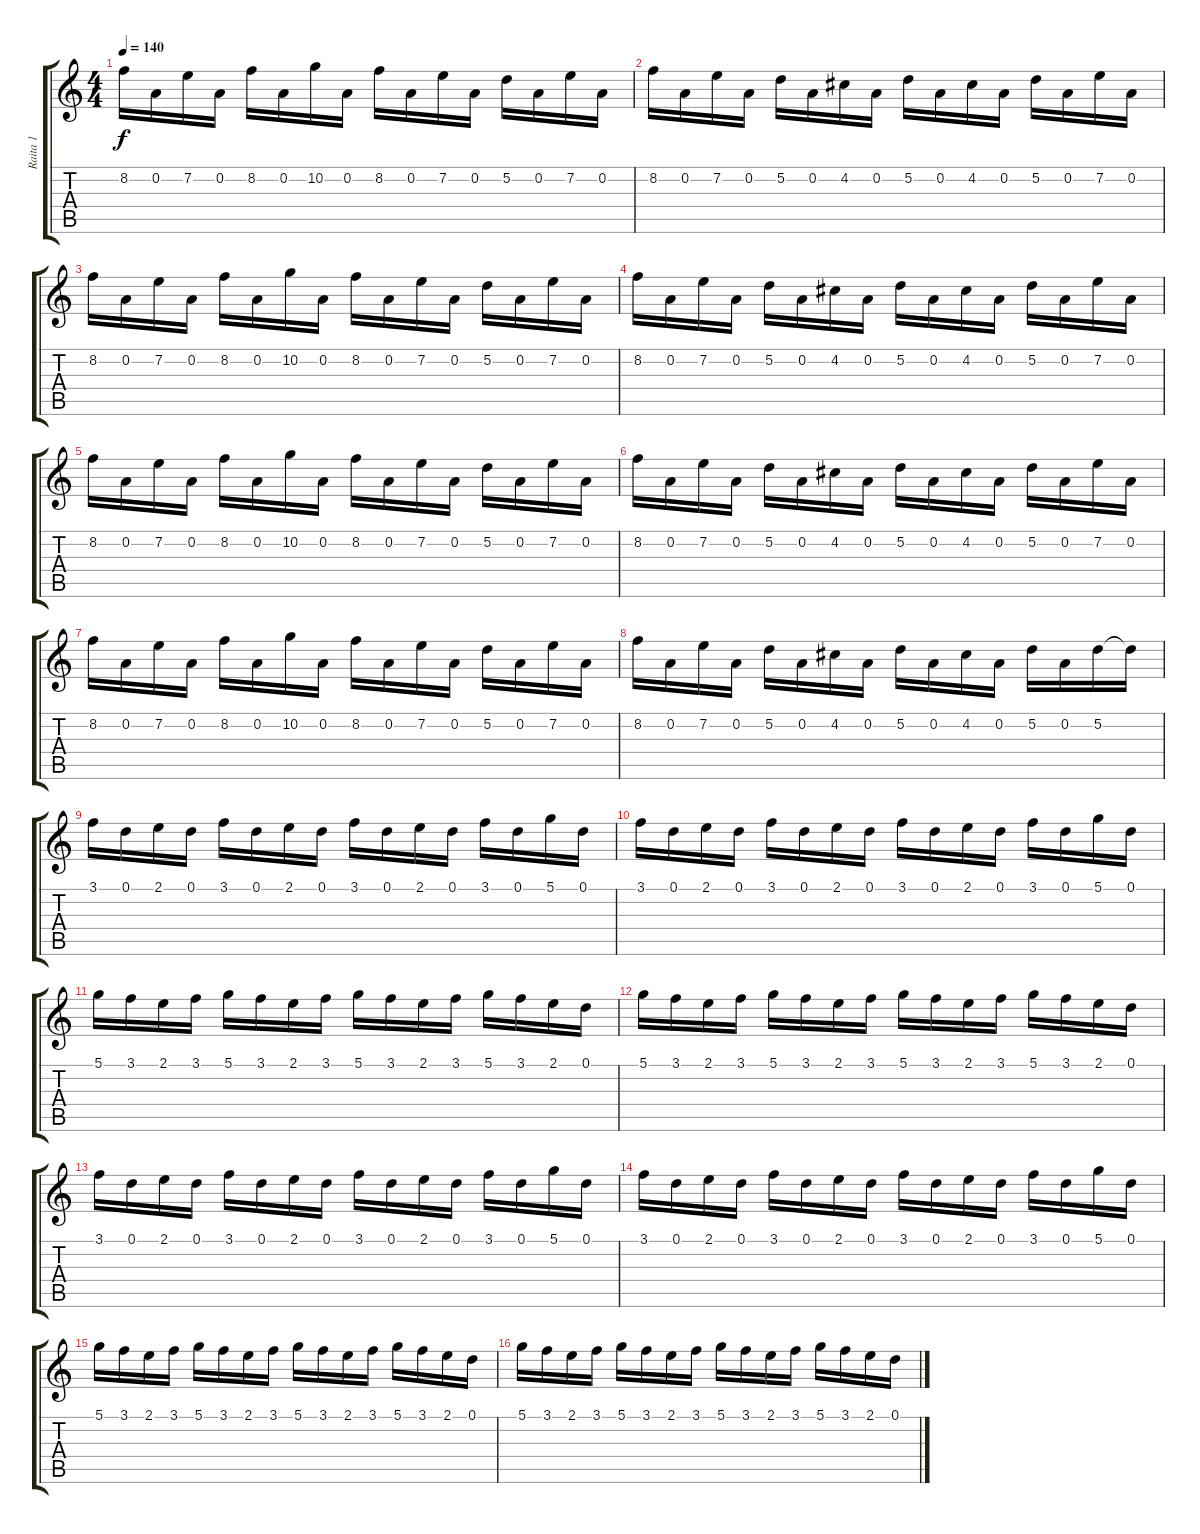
\track ("Raita 1" "Raita 1") {instrument distortionguitar}
\staff {score tabs}
\tuning (D4 A3 F3 C3 G2 D2) {hide}
\ts (4 4)
\tempo 140
\clef g2
\ks c
8.2.16{dy f} 0.2.16 7.2.16 0.2.16 8.2.16 0.2.16 10.2.16 0.2.16 8.2.16 0.2.16 7.2.16 0.2.16 5.2.16 0.2.16 7.2.16 0.2.16 |
8.2.16 0.2.16 7.2.16 0.2.16 5.2.16 0.2.16 4.2.16 0.2.16 5.2.16 0.2.16 4.2.16 0.2.16 5.2.16 0.2.16 7.2.16 0.2.16 |
8.2.16 0.2.16 7.2.16 0.2.16 8.2.16 0.2.16 10.2.16 0.2.16 8.2.16 0.2.16 7.2.16 0.2.16 5.2.16 0.2.16 7.2.16 0.2.16 |
8.2.16 0.2.16 7.2.16 0.2.16 5.2.16 0.2.16 4.2.16 0.2.16 5.2.16 0.2.16 4.2.16 0.2.16 5.2.16 0.2.16 7.2.16 0.2.16 |
8.2.16 0.2.16 7.2.16 0.2.16 8.2.16 0.2.16 10.2.16 0.2.16 8.2.16 0.2.16 7.2.16 0.2.16 5.2.16 0.2.16 7.2.16 0.2.16 |
8.2.16 0.2.16 7.2.16 0.2.16 5.2.16 0.2.16 4.2.16 0.2.16 5.2.16 0.2.16 4.2.16 0.2.16 5.2.16 0.2.16 7.2.16 0.2.16 |
8.2.16 0.2.16 7.2.16 0.2.16 8.2.16 0.2.16 10.2.16 0.2.16 8.2.16 0.2.16 7.2.16 0.2.16 5.2.16 0.2.16 7.2.16 0.2.16 |
8.2.16 0.2.16 7.2.16 0.2.16 5.2.16 0.2.16 4.2.16 0.2.16 5.2.16 0.2.16 4.2.16 0.2.16 5.2.16 0.2.16 5.2.16 5.2{t}.16 |
3.1.16 0.1.16 2.1.16 0.1.16 3.1.16 0.1.16 2.1.16 0.1.16 3.1.16 0.1.16 2.1.16 0.1.16 3.1.16 0.1.16 5.1.16 0.1.16 |
3.1.16 0.1.16 2.1.16 0.1.16 3.1.16 0.1.16 2.1.16 0.1.16 3.1.16 0.1.16 2.1.16 0.1.16 3.1.16 0.1.16 5.1.16 0.1.16 |
5.1.16 3.1.16 2.1.16 3.1.16 5.1.16 3.1.16 2.1.16 3.1.16 5.1.16 3.1.16 2.1.16 3.1.16 5.1.16 3.1.16 2.1.16 0.1.16 |
5.1.16 3.1.16 2.1.16 3.1.16 5.1.16 3.1.16 2.1.16 3.1.16 5.1.16 3.1.16 2.1.16 3.1.16 5.1.16 3.1.16 2.1.16 0.1.16 |
3.1.16 0.1.16 2.1.16 0.1.16 3.1.16 0.1.16 2.1.16 0.1.16 3.1.16 0.1.16 2.1.16 0.1.16 3.1.16 0.1.16 5.1.16 0.1.16 |
3.1.16 0.1.16 2.1.16 0.1.16 3.1.16 0.1.16 2.1.16 0.1.16 3.1.16 0.1.16 2.1.16 0.1.16 3.1.16 0.1.16 5.1.16 0.1.16 |
5.1.16 3.1.16 2.1.16 3.1.16 5.1.16 3.1.16 2.1.16 3.1.16 5.1.16 3.1.16 2.1.16 3.1.16 5.1.16 3.1.16 2.1.16 0.1.16 |
5.1.16 3.1.16 2.1.16 3.1.16 5.1.16 3.1.16 2.1.16 3.1.16 5.1.16 3.1.16 2.1.16 3.1.16 5.1.16 3.1.16 2.1.16 0.1.16
